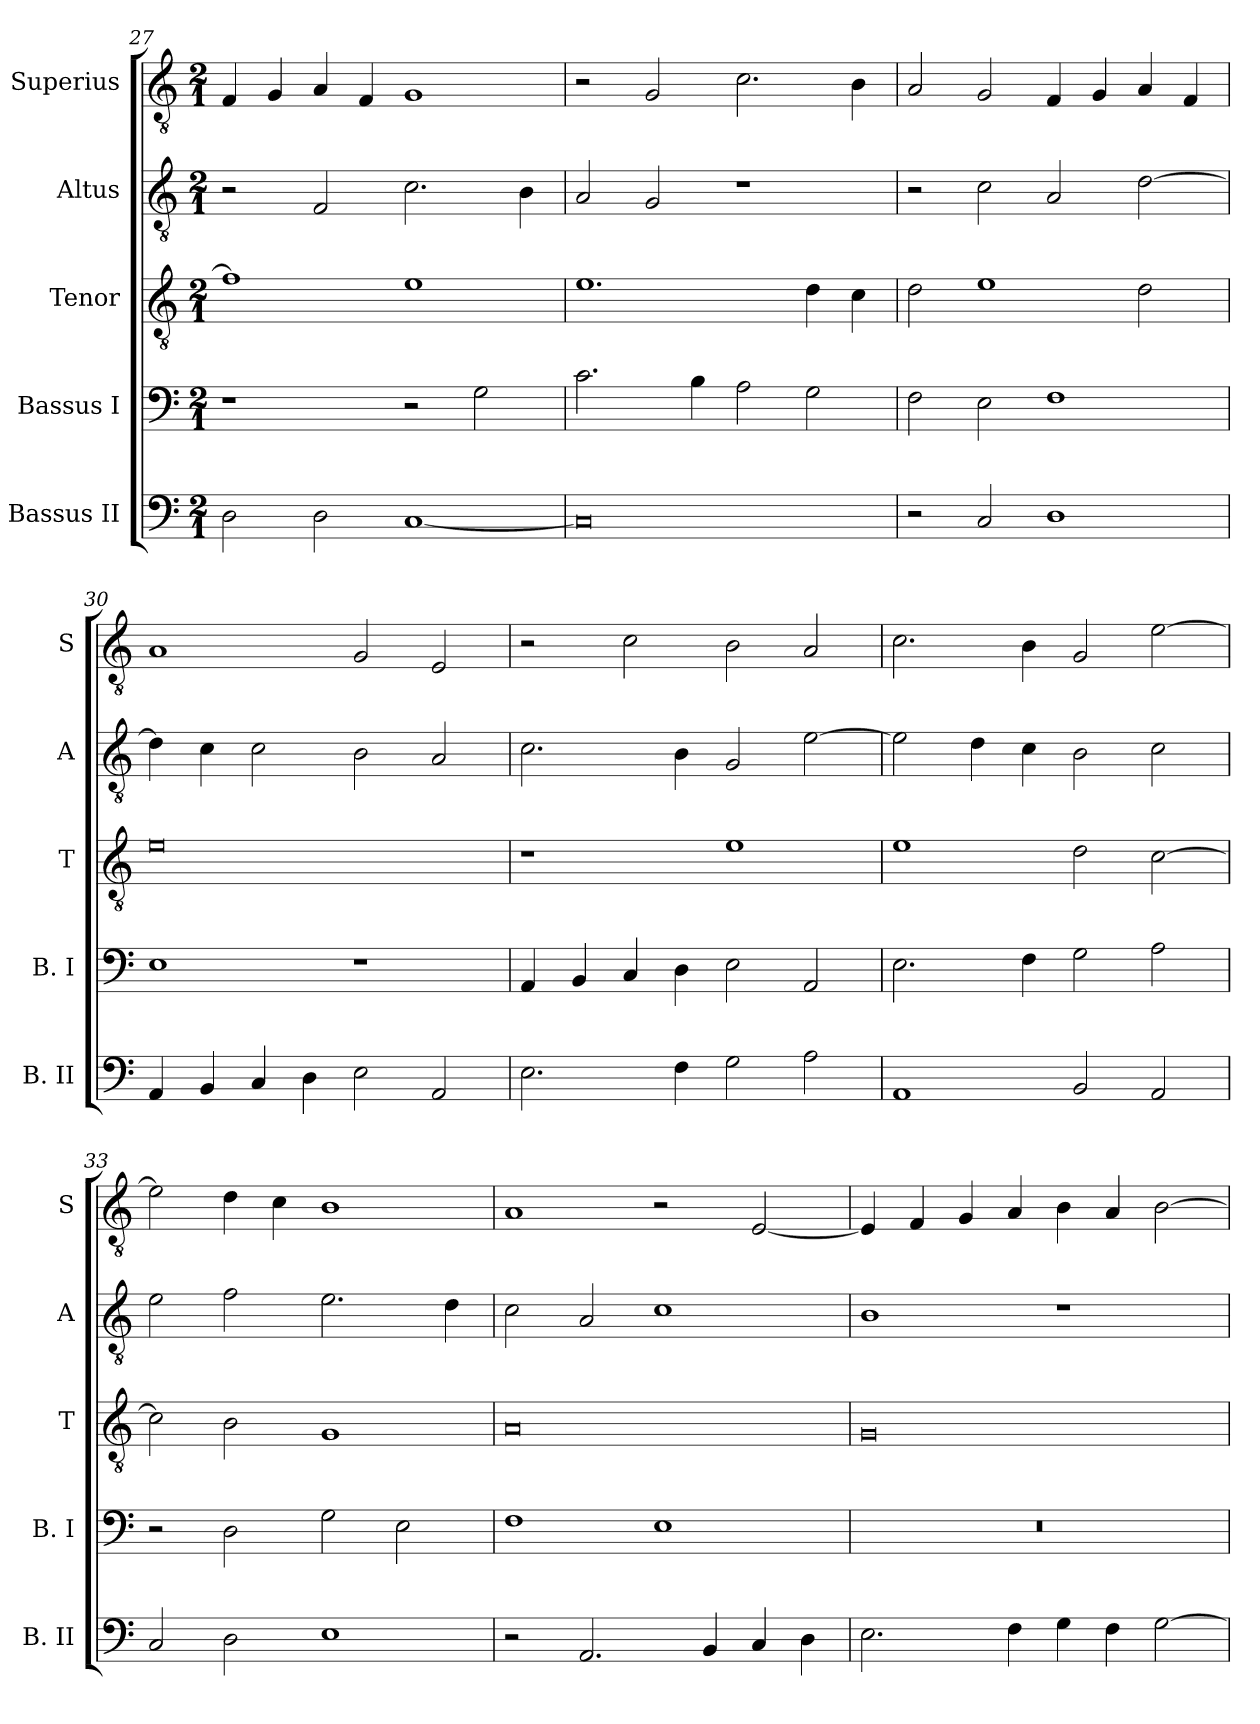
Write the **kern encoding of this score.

**kern	**kern	**kern	**kern	**kern
*part5	*part4	*part3	*part2	*part1
*staff5	*staff4	*staff3	*staff2	*staff1
*I"Bassus II	*I"Bassus I	*I"Tenor	*I"Altus	*I"Superius
*I'B. II	*I'B. I	*I'T	*I'A	*I'S
*clefF4	*clefF4	*clefGv2	*clefGv2	*clefGv2
*k[]	*k[]	*k[]	*k[]	*k[]
*C:	*C:	*C:	*C:	*C:
*M2/1	*M2/1	*M2/1	*M2/1	*M2/1
=27	=27	=27	=27	=27
2D	1r	1f]	2r	4F
.	.	.	.	4G
2D	.	.	2F	4A
.	.	.	.	4F
[1C	2r	1e	2.c	1G
.	2G	.	.	.
.	.	.	4B	.
=28	=28	=28	=28	=28
0C]	2.c	1.e	2A	2r
.	.	.	2G	2G
.	4B	.	.	.
.	2A	.	1r	2.c
.	2G	4d	.	.
.	.	4c	.	4B
=29	=29	=29	=29	=29
2r	2F	2d	2r	2A
2C	2E	1e	2c	2G
1D	1F	.	2A	4F
.	.	.	.	4G
.	.	2d	[2d	4A
.	.	.	.	4F
=30	=30	=30	=30	=30
4AA	1E	0e	4d]	1A
4BB	.	.	4c	.
4C	.	.	2c	.
4D	.	.	.	.
2E	1r	.	2B	2G
2AA	.	.	2A	2E
=31	=31	=31	=31	=31
2.E	4AA	1r	2.c	2r
.	4BB	.	.	.
.	4C	.	.	2c
4F	4D	.	4B	.
2G	2E	1e	2G	2B
2A	2AA	.	[2e	2A
=32	=32	=32	=32	=32
1AA	2.E	1e	2e]	2.c
.	.	.	4d	.
.	4F	.	4c	4B
2BB	2G	2d	2B	2G
2AA	2A	[2c	2c	[2e
=33	=33	=33	=33	=33
2C	2r	2c]	2e	2e]
2D	2D	2B	2f	4d
.	.	.	.	4c
1E	2G	1G	2.e	1B
.	2E	.	.	.
.	.	.	4d	.
=34	=34	=34	=34	=34
2r	1F	0A	2c	1A
2.AA	.	.	2A	.
.	1E	.	1c	2r
4BB	.	.	.	.
4C	.	.	.	[2E
4D	.	.	.	.
=35	=35	=35	=35	=35
2.E	0r	0G	1B	4E]
.	.	.	.	4F
.	.	.	.	4G
4F	.	.	.	4A
4G	.	.	1r	4B
4F	.	.	.	4A
[2G	.	.	.	[2B
=	=	=	=	=
*-	*-	*-	*-	*-
